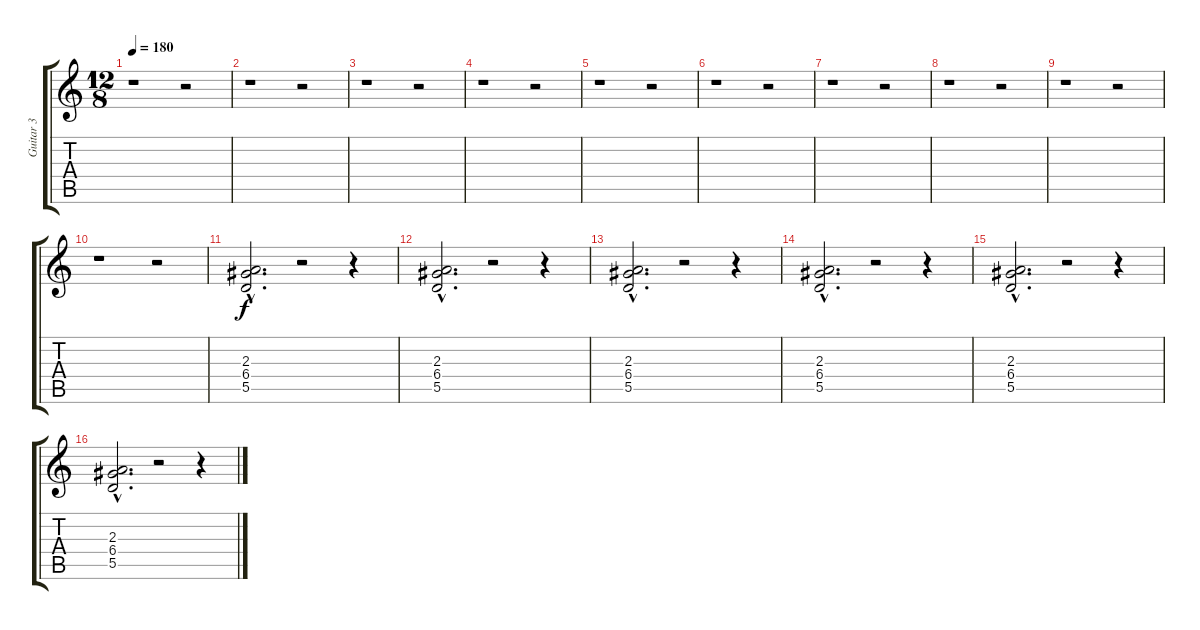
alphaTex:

\track ("Guitar 3" "Guitar 3") {instrument distortionguitar}
\staff {score tabs}
\tuning (E4 B3 G3 D3 A2 D2) {hide}
\ts (12 8)
\tempo 180
\clef g2
\ks c
r.1{dy f} r.2 |
r.1 r.2 |
r.1 r.2 |
r.1 r.2 |
r.1 r.2 |
r.1 r.2 |
r.1 r.2 |
r.1 r.2 |
r.1 r.2 |
r.1 r.2 |
(2.3{hac} 6.4{hac} 5.5{hac}).2{d} r.2 r.4 |
(2.3{hac} 6.4{hac} 5.5{hac}).2{d} r.2 r.4 |
(2.3{hac} 6.4{hac} 5.5{hac}).2{d} r.2 r.4 |
(2.3{hac} 6.4{hac} 5.5{hac}).2{d} r.2 r.4 |
(2.3{hac} 6.4{hac} 5.5{hac}).2{d} r.2 r.4 |
(2.3{hac} 6.4{hac} 5.5{hac}).2{d} r.2 r.4
